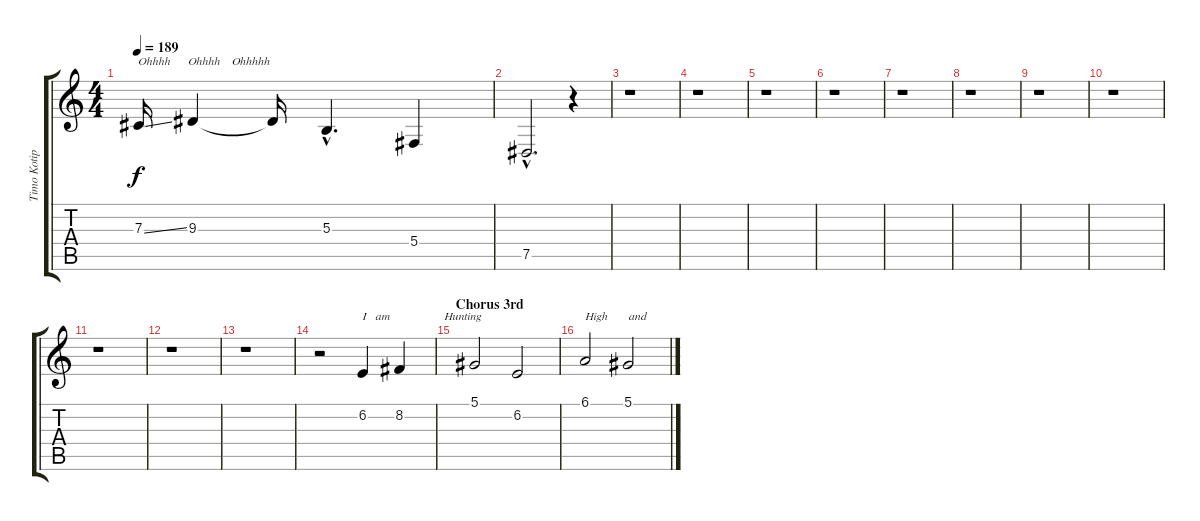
\track ("Timo Kotipelto" "Timo Kotip") {instrument stringensemble1}
\staff {score tabs}
\tuning (Eb4 Bb3 Gb3 Db3 Ab2 Eb2) {hide}
\ts (4 4)
\tempo 189
\clef g2
\ks c
7.3{ss}.16{txt "Ohhhh      Ohhhh    Ohhhhh" dy f} 9.3.4 9.3{t}.16 5.3{hac}.4{d} 5.4.4 |
7.5{hac}.2{d} r.4 |
r.1 |
r.1 |
r.1 |
r.1 |
r.1 |
r.1 |
r.1 |
r.1 |
r.1 |
r.1 |
r.1 |
r.2 6.2.4{txt "I   am                  Hunting"} 8.2.4 |
\section ("" "Chorus 3rd")
5.1.2 6.2.2 |
6.1.2{txt "High       and"} 5.1.2
